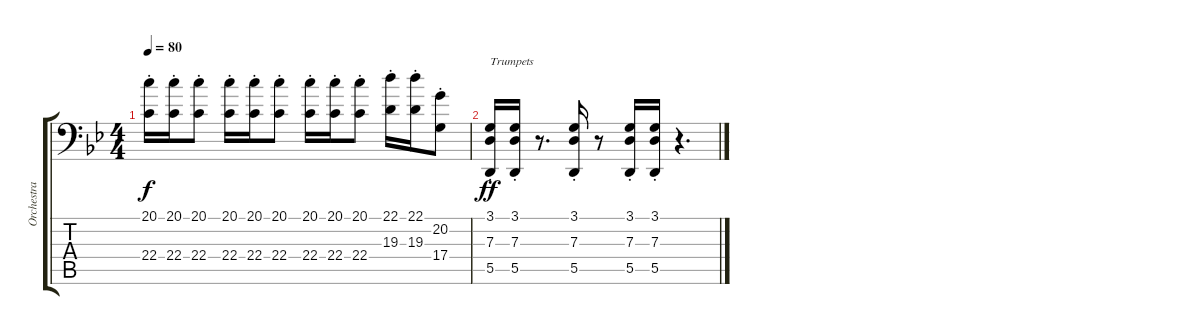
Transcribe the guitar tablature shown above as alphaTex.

\track ("Orchestra" "Orchestra") {instrument stringensemble1}
\staff {score tabs}
\tuning (E3 B2 G2 D2 A1 E1) {hide}
\ts (4 4)
\tempo 80
\clef f4
\ks gminor
(20.1{st} 22.4{st}).16{dy f} (20.1{st} 22.4{st}).16 (20.1{st} 22.4{st}).8 (20.1{st} 22.4{st}).16 (20.1{st} 22.4{st}).16 (20.1{st} 22.4{st}).8 (20.1{st} 22.4{st}).16 (20.1{st} 22.4{st}).16 (20.1{st} 22.4{st}).8 (22.1{st} 19.3{st}).16 (22.1{st} 19.3{st}).16 (20.2{st} 17.4{st}).8 |
(3.1{st} 7.3 5.5{st}).16{txt "Trumpets" dy ff instrument brasssection} (3.1{st} 7.3 5.5{st}).16 r.8{d} (3.1{st} 7.3 5.5{st}).16 r.8 (3.1{st} 7.3 5.5{st}).16 (3.1{st} 7.3 5.5{st}).16 r.4{d}
